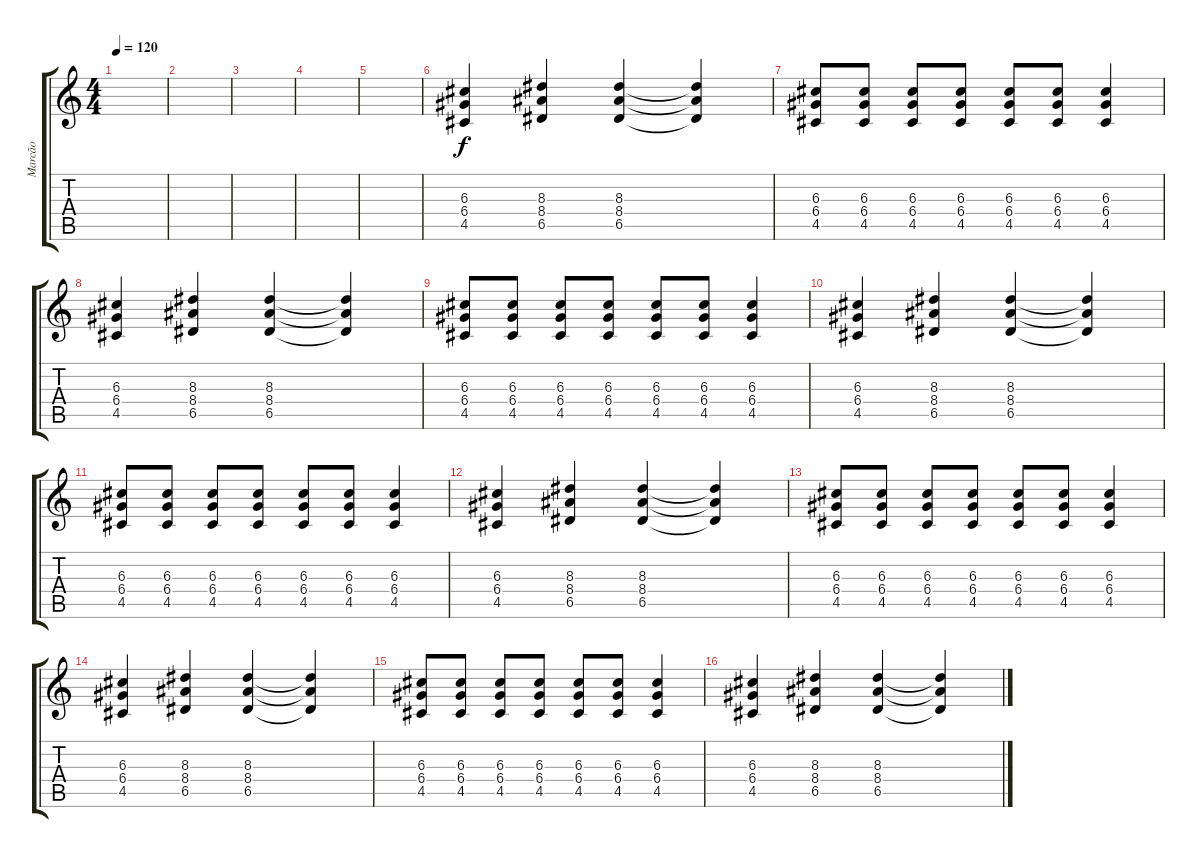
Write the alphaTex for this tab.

\track ("Marcão" "Marcão") {instrument overdrivenguitar}
\staff {score tabs}
\tuning (E4 B3 G3 D3 A2 E2) {hide}
\ts (4 4)
\tempo 120
\clef g2
\ks c
|
|
|
|
|
(6.3 6.4 4.5).4 (8.3 8.4 6.5).4 (8.3 8.4 6.5).4 (8.3{t} 8.4{t} 6.5{t}).4 |
(6.3 6.4 4.5).8 (6.3 6.4 4.5).8 (6.3 6.4 4.5).8 (6.3 6.4 4.5).8 (6.3 6.4 4.5).8 (6.3 6.4 4.5).8 (6.3 6.4 4.5).4 |
(6.3 6.4 4.5).4 (8.3 8.4 6.5).4 (8.3 8.4 6.5).4 (8.3{t} 8.4{t} 6.5{t}).4 |
(6.3 6.4 4.5).8 (6.3 6.4 4.5).8 (6.3 6.4 4.5).8 (6.3 6.4 4.5).8 (6.3 6.4 4.5).8 (6.3 6.4 4.5).8 (6.3 6.4 4.5).4 |
(6.3 6.4 4.5).4 (8.3 8.4 6.5).4 (8.3 8.4 6.5).4 (8.3{t} 8.4{t} 6.5{t}).4 |
(6.3 6.4 4.5).8 (6.3 6.4 4.5).8 (6.3 6.4 4.5).8 (6.3 6.4 4.5).8 (6.3 6.4 4.5).8 (6.3 6.4 4.5).8 (6.3 6.4 4.5).4 |
(6.3 6.4 4.5).4 (8.3 8.4 6.5).4 (8.3 8.4 6.5).4 (8.3{t} 8.4{t} 6.5{t}).4 |
(6.3 6.4 4.5).8 (6.3 6.4 4.5).8 (6.3 6.4 4.5).8 (6.3 6.4 4.5).8 (6.3 6.4 4.5).8 (6.3 6.4 4.5).8 (6.3 6.4 4.5).4 |
(6.3 6.4 4.5).4 (8.3 8.4 6.5).4 (8.3 8.4 6.5).4 (8.3{t} 8.4{t} 6.5{t}).4 |
(6.3 6.4 4.5).8 (6.3 6.4 4.5).8 (6.3 6.4 4.5).8 (6.3 6.4 4.5).8 (6.3 6.4 4.5).8 (6.3 6.4 4.5).8 (6.3 6.4 4.5).4 |
(6.3 6.4 4.5).4 (8.3 8.4 6.5).4 (8.3 8.4 6.5).4 (8.3{t} 8.4{t} 6.5{t}).4
